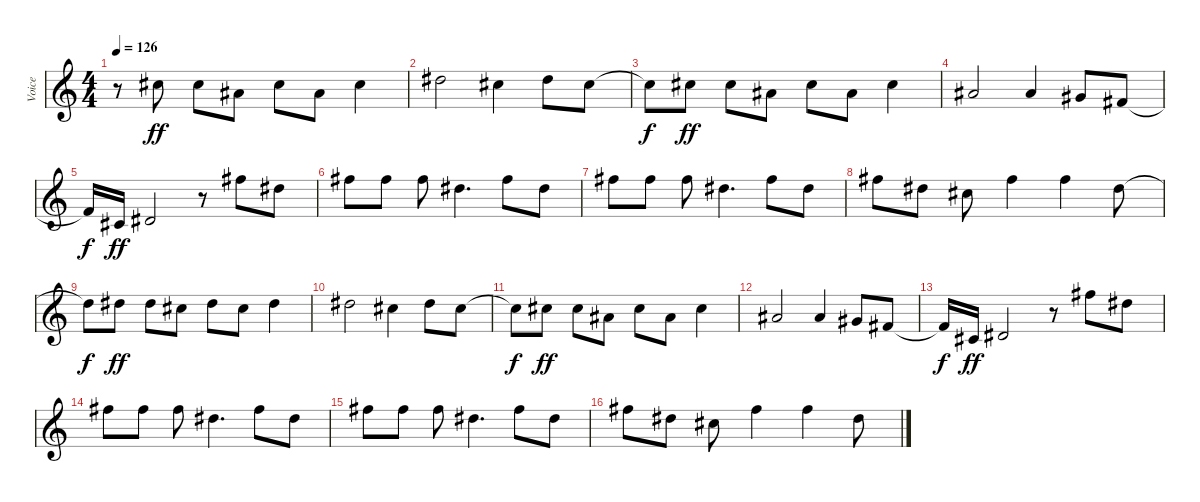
\track ("Voice" "Voice") {instrument lead2sawtooth}
\staff {score}
\tuning (E4 B3 G3 D3 A2 E2) {hide}
\ts (4 4)
\tempo 126
\clef g2
\ks c
r.8{dy ff} 9.1.8 9.1.8 11.2.8 9.1.8 11.2.8 9.1.4 |
11.1.2 9.1.4 11.1.8 9.1.8 |
9.1{t}.8{dy f} 9.1.8{dy ff} 9.1.8 6.1.8 9.1.8 6.1.8 9.1.4 |
6.1.2 6.1.4 4.1.8 2.1.8 |
2.1{t}.16{dy f} 2.2.16{dy ff} 4.2.2 r.8 14.1.8 11.1.8 |
14.1.8 14.1.8 14.1.8 11.1.4{d} 14.1.8 11.1.8 |
14.1.8 14.1.8 14.1.8 11.1.4{d} 14.1.8 11.1.8 |
14.1.8 11.1.8 9.1.8 14.1.4 14.1.4 11.1.8 |
11.1{t}.8{dy f} 11.1.8{dy ff} 11.1.8 9.1.8 11.1.8 9.1.8 11.1.4 |
11.1.2 9.1.4 11.1.8 9.1.8 |
9.1{t}.8{dy f} 9.1.8{dy ff} 9.1.8 6.1.8 9.1.8 6.1.8 9.1.4 |
6.1.2 6.1.4 4.1.8 2.1.8 |
2.1{t}.16{dy f} 2.2.16{dy ff} 4.2.2 r.8 14.1.8 11.1.8 |
14.1.8 14.1.8 14.1.8 11.1.4{d} 14.1.8 11.1.8 |
14.1.8 14.1.8 14.1.8 11.1.4{d} 14.1.8 11.1.8 |
14.1.8 11.1.8 9.1.8 14.1.4 14.1.4 11.1.8
